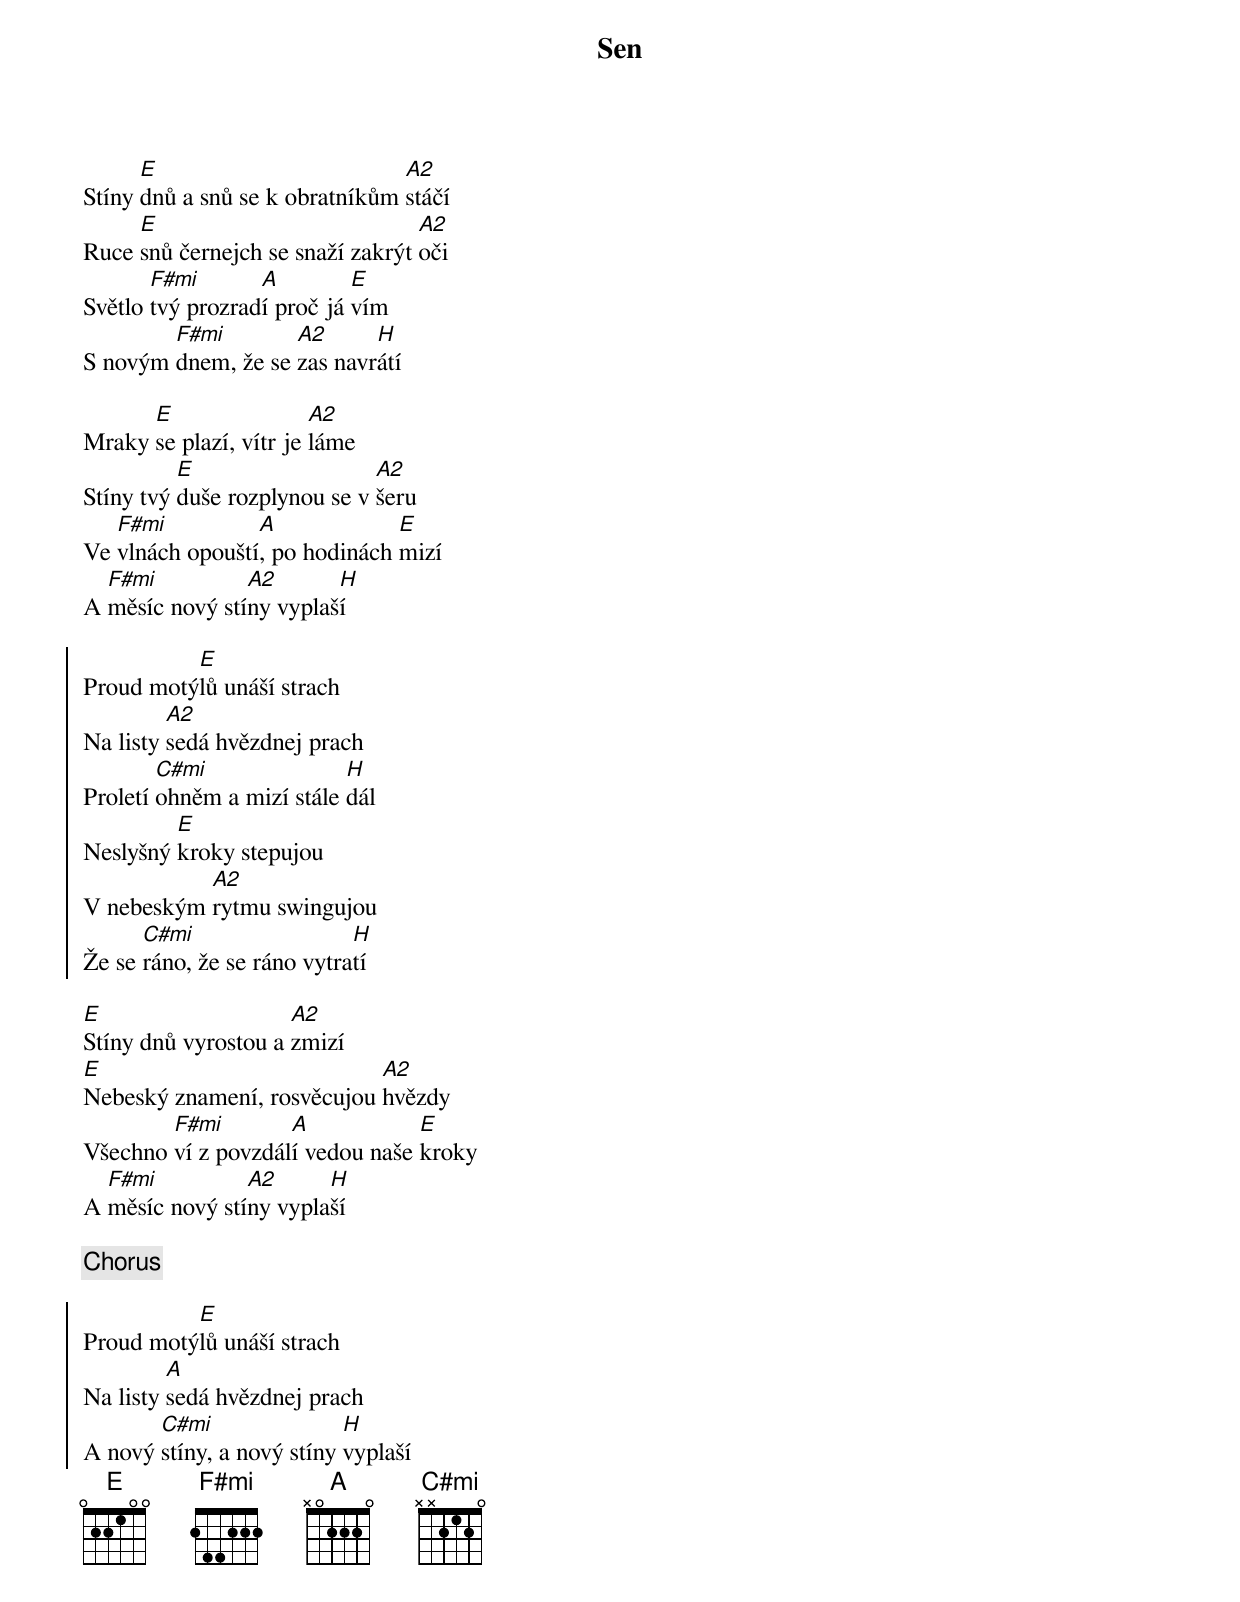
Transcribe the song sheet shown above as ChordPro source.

{title: Sen}
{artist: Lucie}
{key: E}
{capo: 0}
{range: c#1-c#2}
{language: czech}
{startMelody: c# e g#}
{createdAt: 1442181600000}
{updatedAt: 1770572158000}
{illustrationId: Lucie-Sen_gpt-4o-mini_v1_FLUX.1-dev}
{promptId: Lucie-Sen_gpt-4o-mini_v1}

{start_of_verse}
Stíny [E]dnů a snů se k obratníkům [A2]stáčí
Ruce [E]snů černejch se snaží zakrýt [A2]oči
Světlo [F#mi]tvý prozrad[A]í proč já [E]vím
S novým [F#mi]dnem, že se [A2]zas navr[H]átí
{end_of_verse}

{start_of_verse}
Mraky [E]se plazí, vítr je [A2]láme
Stíny tvý [E]duše rozplynou se v [A2]šeru
Ve [F#mi]vlnách opouští[A], po hodinách [E]mizí
A [F#mi]měsíc nový stí[A2]ny vyplaš[H]í
{end_of_verse}

{start_of_chorus}
Proud motý[E]lů unáší strach
Na listy [A2]sedá hvězdnej prach
Proletí [C#mi]ohněm a mizí stále [H]dál
Neslyšný [E]kroky stepujou
V nebeským [A2]rytmu swingujou
Že se [C#mi]ráno, že se ráno vytra[H]tí
{end_of_chorus}

{start_of_verse}
[E]Stíny dnů vyrostou a [A2]zmizí
[E]Nebeský znamení, rosvěcujou [A2]hvězdy
Všechno [F#mi]ví z povzdál[A]í vedou naše [E]kroky
A [F#mi]měsíc nový stí[A2]ny vypla[H]ší
{end_of_verse}

{chorus}

{start_of_chorus}
Proud motý[E]lů unáší strach
Na listy [A]sedá hvězdnej prach
A nový [C#mi]stíny, a nový stíny [H]vyplaší
{end_of_chorus}
